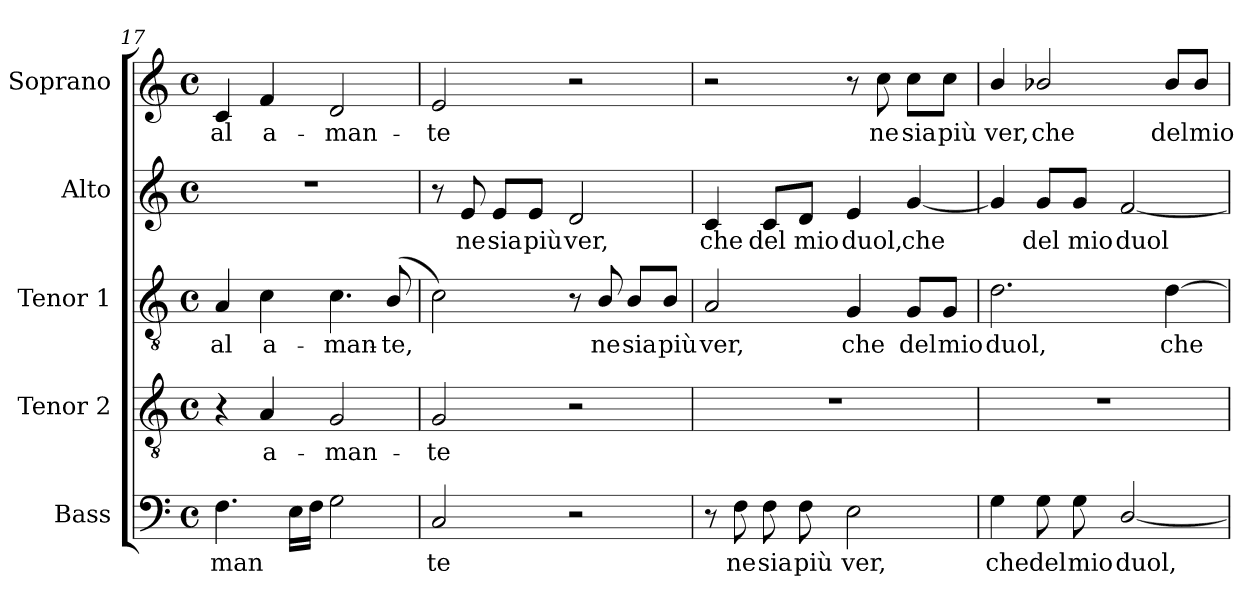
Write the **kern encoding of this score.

**kern	**text	**kern	**text	**kern	**text	**kern	**text	**kern	**text
*part5	*part5	*part4	*part4	*part3	*part3	*part2	*part2	*part1	*part1
*staff5	*staff5	*staff4	*staff4	*staff3	*staff3	*staff2	*staff2	*staff1	*staff1
*I"Bass	*	*I"Tenor 2	*	*I"Tenor 1	*	*I"Alto	*	*I"Soprano	*
*I'B.	*	*I'T2.	*	*I'T1.	*	*I'A.	*	*I'S.	*
*clefF4	*	*clefGv2	*	*clefGv2	*	*clefG2	*	*clefG2	*
*	*	*ITrd7c12	*	*ITrd7c12	*	*	*	*	*
*k[]	*	*k[]	*	*k[]	*	*k[]	*	*k[]	*
*C:	*	*C:	*	*C:	*	*C:	*	*C:	*
*M4/4	*	*M4/4	*	*M4/4	*	*M4/4	*	*M4/4	*
*met(c)	*	*met(c)	*	*met(c)	*	*met(c)	*	*met(c)	*
=17	=17	=17	=17	=17	=17	=17	=17	=17	=17
!	!LO:LY:b:color=#000000	!	!	!	!	!	!	!	!
!	!	!	!	!	!LO:LY:b:color=#000000	!	!	!	!
!	!	!	!	!	!	!	!	!	!LO:LY:b:color=#000000
4.Fi\	-man	4r	.	4AAi/	-al	1r	.	4ci/	-al
!	!	!	!LO:LY:b:color=#000000	!	!	!	!	!	!
!	!	!	!	!	!LO:LY:b:color=#000000	!	!	!	!
!	!	!	!	!	!	!	!	!	!LO:LY:b:color=#000000
.	.	4AAi/	a-	4Ci\	a-	.	.	4fi/	a-
16Ei\LL	.	.	.	.	.	.	.	.	.
16Fi\JJ	.	.	.	.	.	.	.	.	.
!	!	!	!LO:LY:b:color=#000000	!	!	!	!	!	!
!	!	!	!	!	!LO:LY:b:color=#000000	!	!	!	!
!	!	!	!	!	!	!	!	!	!LO:LY:b:color=#000000
2Gi\	.	2GGi/	-man-	4.Ci\	-man-	.	.	2di/	-man-
!	!	!	!	!	!LO:LY:b:color=#000000	!	!	!	!
.	.	.	.	(8BBi/	-te,	.	.	.	.
!!LO:LB:g=z
=18	=18	=18	=18	=18	=18	=18	=18	=18	=18
!	!LO:LY:b:color=#000000	!	!	!	!	!	!	!	!
!	!	!	!LO:LY:b:color=#000000	!	!	!	!	!	!
!	!	!	!	!	!	!	!	!	!LO:LY:b:color=#000000
2Ci/	te	2GGi/	-te	2Ci\)	.	8r	.	2ei/	-te
!	!	!	!	!	!	!	!LO:LY:b:color=#000000	!	!
.	.	.	.	.	.	8ei/	ne	.	.
!	!	!	!	!	!	!	!LO:LY:b:color=#000000	!	!
.	.	.	.	.	.	8ei/L	sia	.	.
!	!	!	!	!	!	!	!LO:LY:b:color=#000000	!	!
.	.	.	.	.	.	8ei/J	più	.	.
!	!	!	!	!	!	!	!LO:LY:b:color=#000000	!	!
2r	.	2r	.	8r	.	2di/	ver,	2r	.
!	!	!	!	!	!LO:LY:b:color=#000000	!	!	!	!
.	.	.	.	8BBi/	ne	.	.	.	.
!	!	!	!	!	!LO:LY:b:color=#000000	!	!	!	!
.	.	.	.	8BBi/L	sia	.	.	.	.
!	!	!	!	!	!LO:LY:b:color=#000000	!	!	!	!
.	.	.	.	8BBi/J	più	.	.	.	.
=19	=19	=19	=19	=19	=19	=19	=19	=19	=19
!	!	!	!	!	!LO:LY:b:color=#000000	!	!	!	!
!	!	!	!	!	!	!	!LO:LY:b:color=#000000	!	!
8r	.	1r	.	2AAi/	ver,	4ci/	che	2r	.
!	!LO:LY:b:color=#000000	!	!	!	!	!	!	!	!
8Fi\	ne	.	.	.	.	.	.	.	.
!	!LO:LY:b:color=#000000	!	!	!	!	!	!	!	!
!	!	!	!	!	!	!	!LO:LY:b:color=#000000	!	!
8Fi\	sia	.	.	.	.	8ci/L	del	.	.
!	!LO:LY:b:color=#000000	!	!	!	!	!	!	!	!
!	!	!	!	!	!	!	!LO:LY:b:color=#000000	!	!
8Fi\	più	.	.	.	.	8di/J	mio	.	.
!	!LO:LY:b:color=#000000	!	!	!	!	!	!	!	!
!	!	!	!	!	!LO:LY:b:color=#000000	!	!	!	!
!	!	!	!	!	!	!	!LO:LY:b:color=#000000	!	!
2Ei\	ver,	.	.	4GGi/	che	4ei/	duol,	8r	.
!	!	!	!	!	!	!	!	!	!LO:LY:b:color=#000000
.	.	.	.	.	.	.	.	8cci\	ne
!	!	!	!	!	!LO:LY:b:color=#000000	!	!	!	!
!	!	!	!	!	!	!	!LO:LY:b:color=#000000	!	!
!	!	!	!	!	!	!	!	!	!LO:LY:b:color=#000000
.	.	.	.	8GGi/L	del	[<4gi/	che	8cci\L	sia
!	!	!	!	!	!LO:LY:b:color=#000000	!	!	!	!
!	!	!	!	!	!	!	!	!	!LO:LY:b:color=#000000
.	.	.	.	8GGi/J	mio	.	.	8cci\J	più
=20	=20	=20	=20	=20	=20	=20	=20	=20	=20
!	!LO:LY:b:color=#000000	!	!	!	!	!	!	!	!
!	!	!	!	!	!LO:LY:b:color=#000000	!	!	!	!
!	!	!	!	!	!	!	!	!	!LO:LY:b:color=#000000
4Gi\	che	1r	.	2.Di\	duol,	4gi/]	.	4bi/	ver,
!	!LO:LY:b:color=#000000	!	!	!	!	!	!	!	!
!	!	!	!	!	!	!	!LO:LY:b:color=#000000	!	!
!	!	!	!	!	!	!	!	!	!LO:LY:b:color=#000000
8Gi\	del	.	.	.	.	8gi/L	del	2b-Xi/	che
!	!LO:LY:b:color=#000000	!	!	!	!	!	!	!	!
!	!	!	!	!	!	!	!LO:LY:b:color=#000000	!	!
8Gi\	mio	.	.	.	.	8gi/J	mio	.	.
!	!LO:LY:b:color=#000000	!	!	!	!	!	!	!	!
!	!	!	!	!	!	!	!LO:LY:b:color=#000000	!	!
[<2Di/	duol,	.	.	.	.	[<2fi/	duol	.	.
!	!	!	!	!	!LO:LY:b:color=#000000	!	!	!	!
!	!	!	!	!	!	!	!	!	!LO:LY:b:color=#000000
.	.	.	.	[>4Di\	che	.	.	8b-i/L	del
!	!	!	!	!	!	!	!	!	!LO:LY:b:color=#000000
.	.	.	.	.	.	.	.	8b-i/J	mio
=	=	=	=	=	=	=	=	=	=
*-	*-	*-	*-	*-	*-	*-	*-	*-	*-
